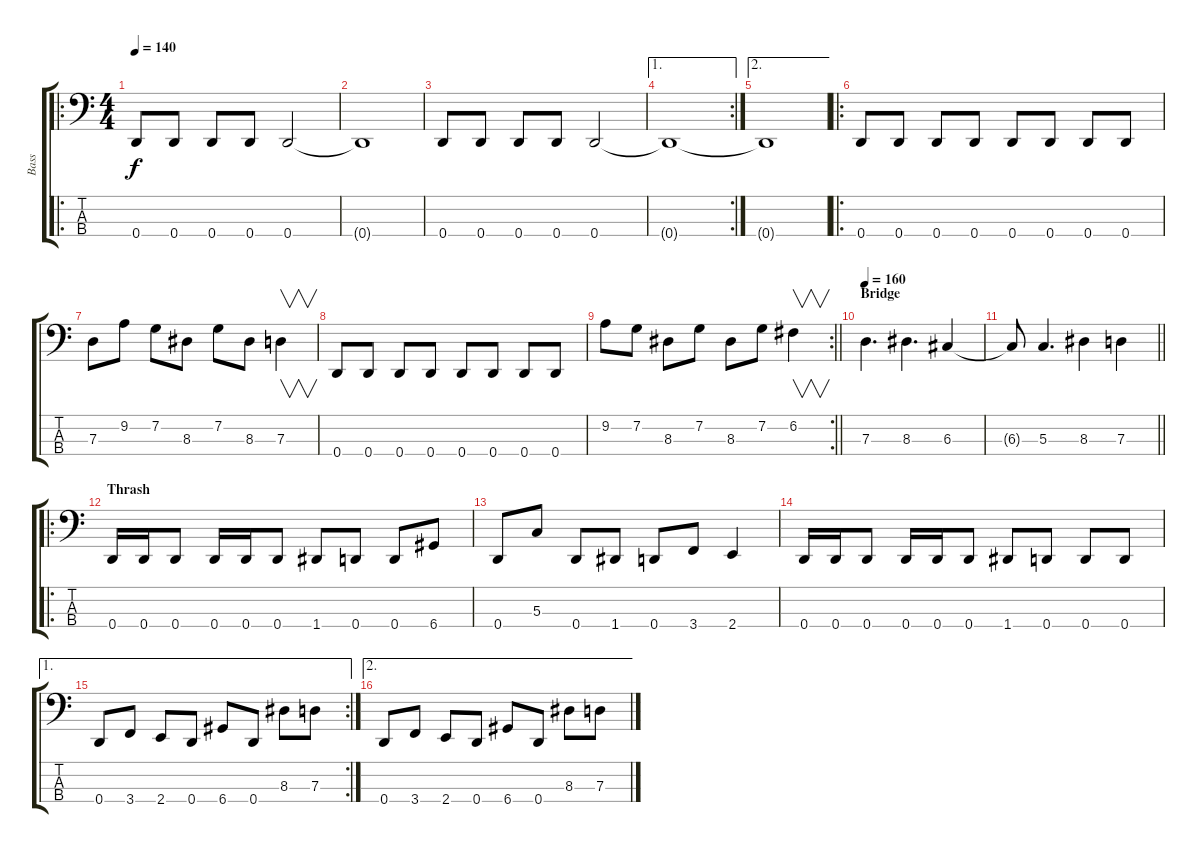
\track ("Bass" "Bass") {instrument electricbassfinger}
\staff {score tabs}
\tuning (F2 C2 G1 D1) {hide}
\ro
\ts (4 4)
\tempo 140
\clef f4
\ks c
0.4.8{dy f} 0.4.8 0.4.8 0.4.8 0.4.2 |
0.4{t}.1 |
0.4.8 0.4.8 0.4.8 0.4.8 0.4.2 |
\ae 1
\rc 2
0.4{t}.1 |
\ae 2
0.4{t}.1 |
\ro
0.4.8 0.4.8 0.4.8 0.4.8 0.4.8 0.4.8 0.4.8 0.4.8 |
7.3.8 9.2.8 7.2.8 8.3.8 7.2.8 8.3.8 7.3.4{v} |
0.4.8 0.4.8 0.4.8 0.4.8 0.4.8 0.4.8 0.4.8 0.4.8 |
\rc 2
\barLineRight lightlight
9.2.8 7.2.8 8.3.8 7.2.8 8.3.8 7.2.8 6.2.4{v} |
\section ("" "Bridge")
\tempo 160
7.3.4{d} 8.3.4{d} 6.3.4 |
\barLineRight lightlight
6.3{t}.8 5.3.4{d} 8.3.4 7.3.4 |
\ro
\section ("" "Thrash")
0.4.16 0.4.16 0.4.8 0.4.16 0.4.16 0.4.8 1.4.8 0.4.8 0.4.8 6.4.8 |
0.4.8 5.3.8 0.4.8 1.4.8 0.4.8 3.4.8 2.4.4 |
0.4.16 0.4.16 0.4.8 0.4.16 0.4.16 0.4.8 1.4.8 0.4.8 0.4.8 0.4.8 |
\ae 1
\rc 2
0.4.8 3.4.8 2.4.8 0.4.8 6.4.8 0.4.8 8.3.8 7.3.8 |
\ae 2
0.4.8 3.4.8 2.4.8 0.4.8 6.4.8 0.4.8 8.3.8 7.3.8
